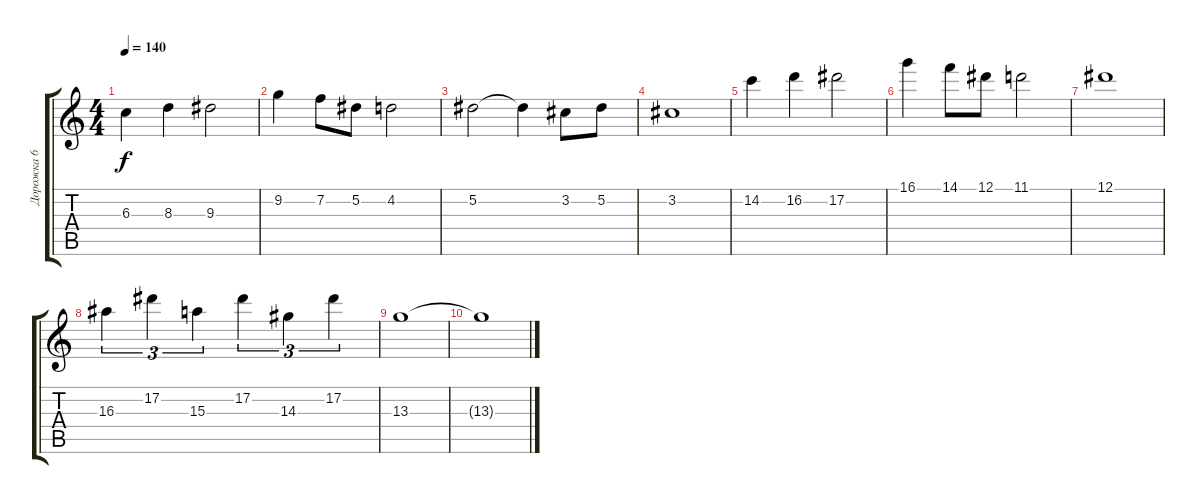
\track ("Дорожка 6" "Дорожка 6") {instrument distortionguitar}
\staff {score tabs}
\tuning (Eb4 Bb3 Gb3 Db3 Ab2 Eb2) {hide}
\ts (4 4)
\tempo 140
\clef g2
\ks c
6.3.4{dy f} 8.3.4 9.3.2 |
9.2.4 7.2.8 5.2.8 4.2.2 |
5.2.2 5.2{t}.4 3.2.8 5.2.8 |
3.2.1 |
14.2.4 16.2.4 17.2.2 |
16.1.4 14.1.8 12.1.8 11.1.2 |
12.1.1 |
16.3.4{tu (3 2)} 17.2.4{tu (3 2)} 15.3.4{tu (3 2)} 17.2.4{tu (3 2)} 14.3.4{tu (3 2)} 17.2.4{tu (3 2)} |
13.3.1 |
13.3{t}.1
